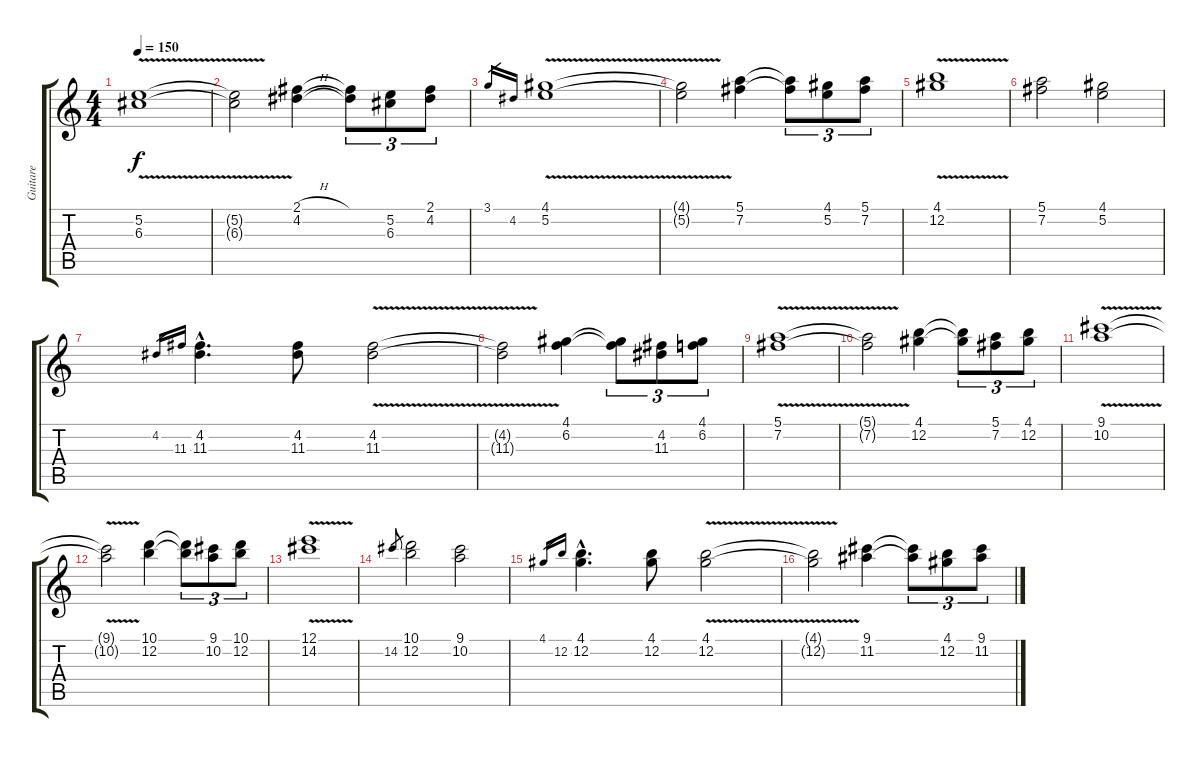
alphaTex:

\track ("Guitare" "Guitare") {instrument overdrivenguitar}
\staff {score tabs}
\tuning (E4 B3 G3 D3 A2 E2) {hide}
\ts (4 4)
\tempo 150
\clef g2
\ks c
(5.2{v} 6.3{v}).1{dy f} |
(5.2{t} 6.3{t}).2 (2.1{h} 4.2{h}).4 (2.1{t} 4.2{t}).8{tu (3 2)} (5.2 6.3).8{tu (3 2)} (2.1 4.2).8{tu (3 2)} |
3.1.16{gr} 4.2.16{gr} (4.1{v} 5.2{v}).1 |
(4.1{t} 5.2{t}).2 (5.1 7.2).4 (5.1{t} 7.2{t}).8{tu (3 2)} (4.1 5.2).8{tu (3 2)} (5.1 7.2).8{tu (3 2)} |
(4.1{v} 12.2{v}).1 |
(5.1 7.2).2 (4.1 5.2).2 |
4.2.16{gr} 11.3.16{gr} (4.2{hac} 11.3{hac}).4{d} (4.2 11.3).8 (4.2{v} 11.3{v}).2 |
(4.2{t} 11.3{t}).2 (4.1 6.2).4 (4.1{t} 6.2{t}).8{tu (3 2)} (4.2 11.3).8{tu (3 2)} (4.1 6.2).8{tu (3 2)} |
(5.1{v} 7.2{v}).1 |
(5.1{t} 7.2{t}).2 (4.1 12.2).4 (4.1{t} 12.2{t}).8{tu (3 2)} (5.1 7.2).8{tu (3 2)} (4.1 12.2).8{tu (3 2)} |
(9.1{v} 10.2{v}).1 |
(9.1{t} 10.2{t}).2 (10.1 12.2).4 (10.1{t} 12.2{t}).8{tu (3 2)} (9.1 10.2).8{tu (3 2)} (10.1 12.2).8{tu (3 2)} |
(12.1{v} 14.2{v}).1 |
14.2.8{gr} (10.1 12.2).2 (9.1 10.2).2 |
4.1.16{gr} 12.2.16{gr} (4.1{hac} 12.2{hac}).4{d} (4.1 12.2).8 (4.1{v} 12.2{v}).2 |
(4.1{t} 12.2{t}).2 (9.1 11.2).4 (9.1{t} 11.2{t}).8{tu (3 2)} (4.1 12.2).8{tu (3 2)} (9.1 11.2).8{tu (3 2)}
